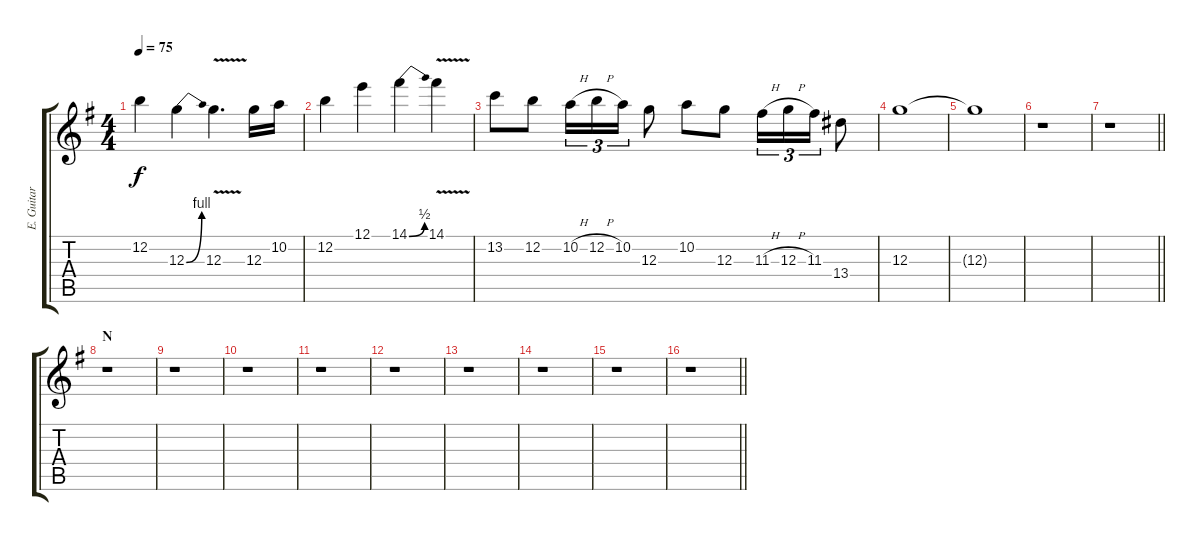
\track ("E. Guitar II" "E. Guitar ") {instrument overdrivenguitar}
\staff {score tabs}
\tuning (E4 B3 G3 D3 A2 E2) {hide}
\ts (4 4)
\tempo 75
\clef g2
\ks g
12.2.4{dy f} 12.3{be (bend 0 0 60 4)}.4 12.3{v}.4{d} 12.3.16 10.2.16 |
12.2.4 12.1.4 14.1{be (bend 0 0 60 2)}.4 14.1{v}.4 |
13.2.8 12.2.8 10.2{h}.16{tu (3 2)} 12.2{h}.16{tu (3 2)} 10.2.16{tu (3 2)} 12.3.8 10.2.8 12.3.8 11.3{h}.16{tu (3 2)} 12.3{h}.16{tu (3 2)} 11.3.16{tu (3 2)} 13.4.8 |
12.3.1 |
12.3{t}.1 |
r.1 |
\barLineRight lightlight
r.1 |
\section ("" "N")
r.1 |
r.1 |
r.1 |
r.1 |
r.1 |
r.1 |
r.1 |
r.1 |
\barLineRight lightlight
r.1
